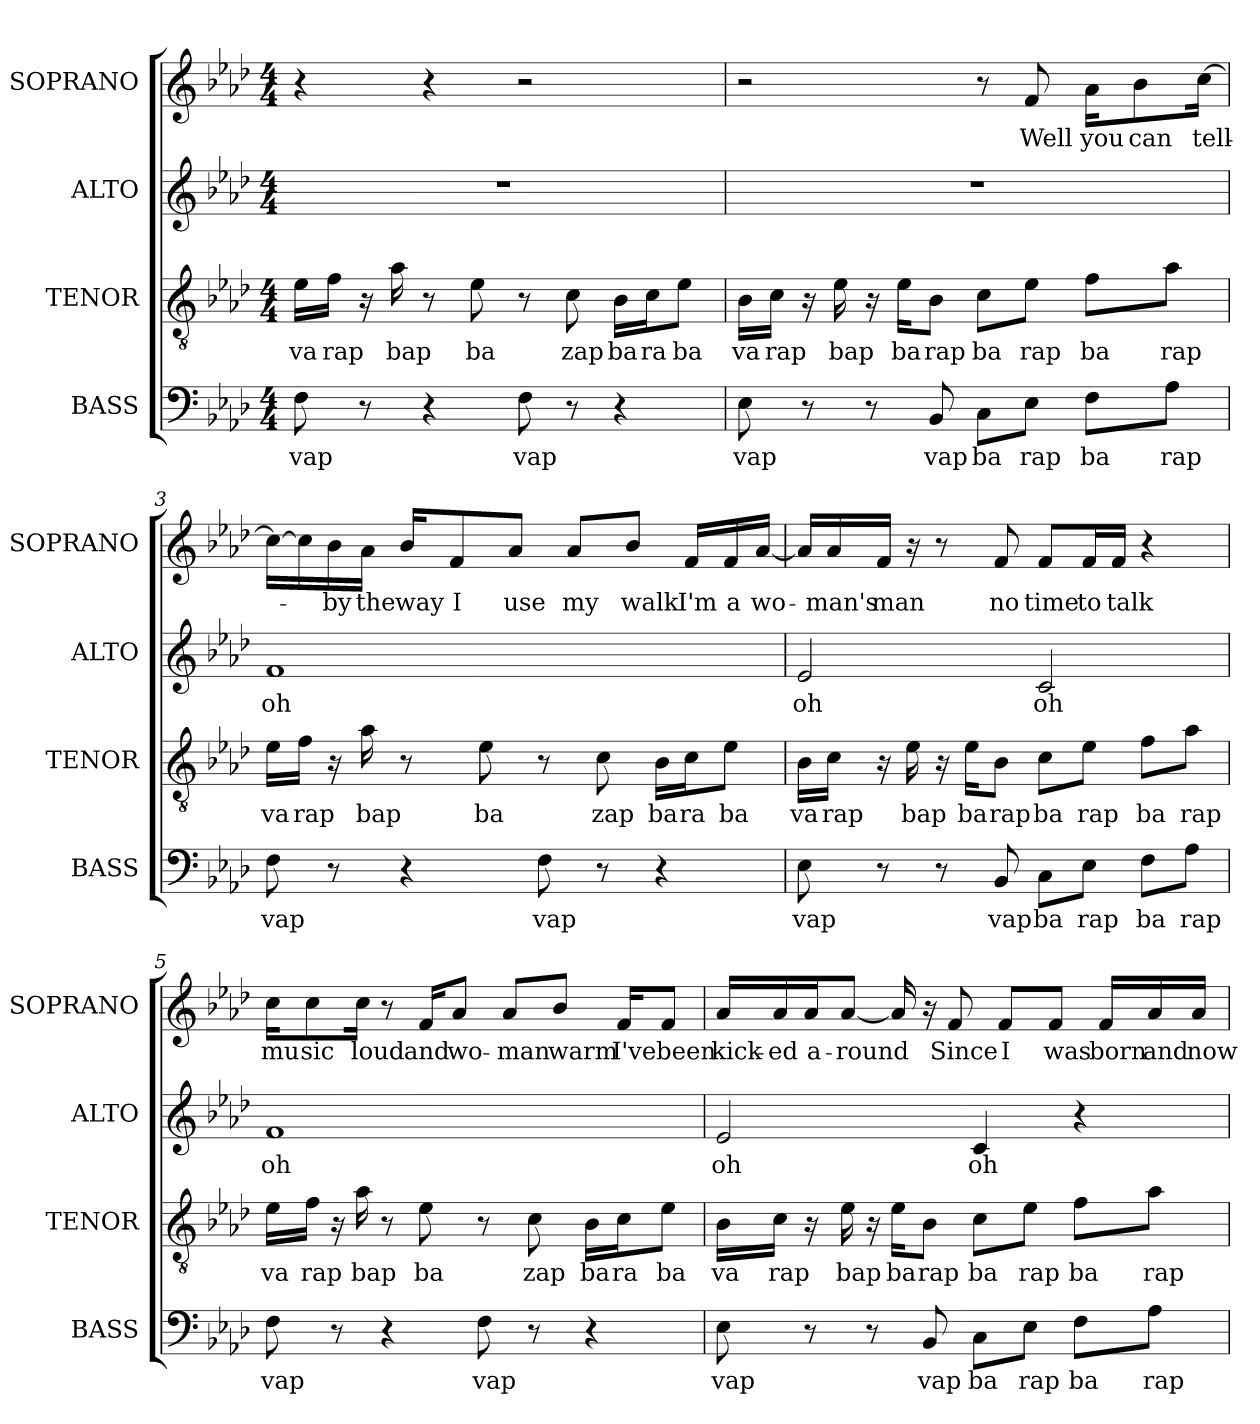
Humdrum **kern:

**kern	**text	**kern	**text	**kern	**text	**kern	**text
*part4	*part4	*part3	*part3	*part2	*part2	*part1	*part1
*staff4	*staff4	*staff3	*staff3	*staff2	*staff2	*staff1	*staff1
*I"BASS	*	*I"TENOR	*	*I"ALTO	*	*I"SOPRANO	*
*I'BASS	*	*I'TENOR	*	*I'ALTO	*	*I'SOPRANO	*
*clefF4	*	*clefGv2	*	*clefG2	*	*clefG2	*
*k[b-e-a-d-]	*	*k[b-e-a-d-]	*	*k[b-e-a-d-]	*	*k[b-e-a-d-]	*
*A-:	*	*A-:	*	*A-:	*	*A-:	*
*M4/4	*	*M4/4	*	*M4/4	*	*M4/4	*
*MM100	*	*MM100	*	*MM100	*	*MM100	*
=1	=1	=1	=1	=1	=1	=1	=1
8F\	vap	16e-\LL	va	1r	.	4r	.
.	.	16f\JJ	rap	.	.	.	.
8r	.	16r	.	.	.	.	.
.	.	16a-\	bap	.	.	.	.
4r	.	8r	.	.	.	4r	.
.	.	8e-\	ba	.	.	.	.
8F\	vap	8r	.	.	.	2r	.
8r	.	8c\	zap	.	.	.	.
4r	.	16B-\LL	ba	.	.	.	.
.	.	16c\J	ra	.	.	.	.
.	.	8e-\J	ba	.	.	.	.
=2	=2	=2	=2	=2	=2	=2	=2
8E-\	vap	16B-\LL	va	1r	.	2r	.
.	.	16c\JJ	rap	.	.	.	.
8r	.	16r	.	.	.	.	.
.	.	16e-\	bap	.	.	.	.
8r	.	16r	.	.	.	.	.
.	.	16e-\KL	ba	.	.	.	.
8BB-/	vap	8B-\J	rap	.	.	.	.
8C\L	ba	8c\L	ba	.	.	8r	.
8E-\J	rap	8e-\J	rap	.	.	8f/	Well
8F\L	ba	8f\L	ba	.	.	16a-\KL	you
.	.	.	.	.	.	8b-\	can
8A-\J	rap	8a-\J	rap	.	.	.	.
.	.	.	.	.	.	[16cc\Jk	tell-
!!LO:LB:g=z
=3	=3	=3	=3	=3	=3	=3	=3
8F\	vap	16e-\LL	va	1f	oh	16cc\LL_	.
.	.	16f\JJ	rap	.	.	16cc\]	.
8r	.	16r	.	.	.	16b-\	-by
.	.	16a-\	bap	.	.	16a-\JJ	the
4r	.	8r	.	.	.	16b-/KL	way
.	.	.	.	.	.	8f/	I
.	.	8e-\	ba	.	.	.	.
.	.	.	.	.	.	8a-/J	use
8F\	vap	8r	.	.	.	.	.
.	.	.	.	.	.	8a-/L	my
8r	.	8c\	zap	.	.	.	.
.	.	.	.	.	.	8b-/J	walk
4r	.	16B-\LL	ba	.	.	.	.
.	.	16c\J	ra	.	.	16f/LL	I'm
.	.	8e-\J	ba	.	.	16f/	a
.	.	.	.	.	.	[16a-/JJ	wo-
!!LO:PB:g=z
=4	=4	=4	=4	=4	=4	=4	=4
8E-\	vap	16B-\LL	va	2e-/	oh	16a-/LL]	.
.	.	16c\JJ	rap	.	.	16a-/	-man's
8r	.	16r	.	.	.	16f/JJ	man
.	.	16e-\	bap	.	.	16r	.
8r	.	16r	.	.	.	8r	.
.	.	16e-\KL	ba	.	.	.	.
8BB-/	vap	8B-\J	rap	.	.	8f/	no
8C\L	ba	8c\L	ba	2c/	oh	8f/L	time
8E-\J	rap	8e-\J	rap	.	.	16f/L	to
.	.	.	.	.	.	16f/JJ	talk
8F\L	ba	8f\L	ba	.	.	4r	.
8A-\J	rap	8a-\J	rap	.	.	.	.
!!LO:LB:g=z
=5	=5	=5	=5	=5	=5	=5	=5
8F\	vap	16e-\LL	va	1f	oh	16cc\KL	mu
.	.	16f\JJ	rap	.	.	8cc\	sic
8r	.	16r	.	.	.	.	.
.	.	16a-\	bap	.	.	16cc\Jk	loud
4r	.	8r	.	.	.	8r	.
.	.	8e-\	ba	.	.	16f/KL	and
.	.	.	.	.	.	8a-/J	wo-
8F\	vap	8r	.	.	.	.	.
.	.	.	.	.	.	8a-/L	-man
8r	.	8c\	zap	.	.	.	.
.	.	.	.	.	.	8b-/J	warm
4r	.	16B-\LL	ba	.	.	.	.
.	.	16c\J	ra	.	.	16f/KL	I've
.	.	8e-\J	ba	.	.	8f/J	been
!!LO:PB:g=z
=6	=6	=6	=6	=6	=6	=6	=6
8E-\	vap	16B-\LL	va	2e-/	oh	16a-/LL	kick-
.	.	16c\JJ	rap	.	.	16a-/	-ed
8r	.	16r	.	.	.	16a-/J	a-
.	.	16e-\	bap	.	.	[8a-/J	-round
8r	.	16r	.	.	.	.	.
.	.	16e-\KL	ba	.	.	16a-/]	.
8BB-/	vap	8B-\J	rap	.	.	16r	.
.	.	.	.	.	.	8f/	Since
8C\L	ba	8c\L	ba	4c/	oh	.	.
.	.	.	.	.	.	8f/L	I
8E-\J	rap	8e-\J	rap	.	.	.	.
.	.	.	.	.	.	8f/J	was
8F\L	ba	8f\L	ba	4r	.	.	.
.	.	.	.	.	.	16f/LL	born
8A-\J	rap	8a-\J	rap	.	.	16a-/	and
.	.	.	.	.	.	16a-/JJ	now
=	=	=	=	=	=	=	=
*-	*-	*-	*-	*-	*-	*-	*-
